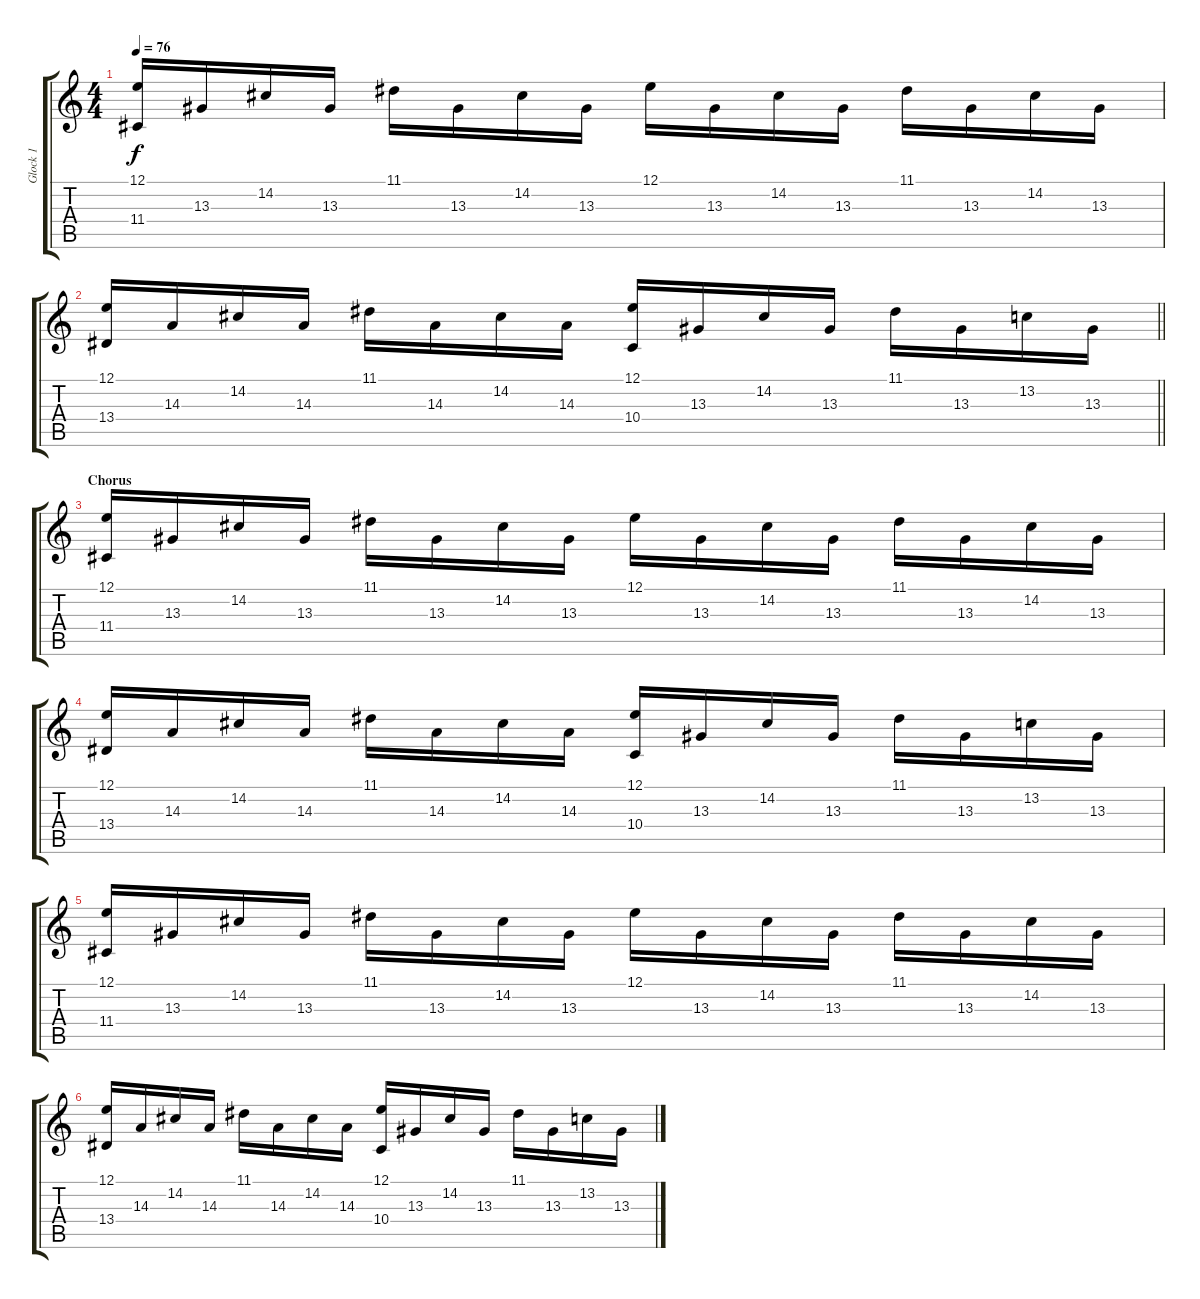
\track ("Glock 1" "Glock 1") {instrument vibraphone}
\staff {score tabs}
\tuning (E4 B3 G3 D3 A2 E2) {hide}
\ts (4 4)
\tempo 76
\clef g2
\ks c
(12.1 11.4).16{dy f} 13.3.16 14.2.16 13.3.16 11.1.16 13.3.16 14.2.16 13.3.16 12.1.16 13.3.16 14.2.16 13.3.16 11.1.16 13.3.16 14.2.16 13.3.16 |
\barLineRight lightlight
(12.1 13.4).16 14.3.16 14.2.16 14.3.16 11.1.16 14.3.16 14.2.16 14.3.16 (12.1 10.4).16 13.3.16 14.2.16 13.3.16 11.1.16 13.3.16 13.2.16 13.3.16 |
\section ("" "Chorus")
(12.1 11.4).16 13.3.16 14.2.16 13.3.16 11.1.16 13.3.16 14.2.16 13.3.16 12.1.16 13.3.16 14.2.16 13.3.16 11.1.16 13.3.16 14.2.16 13.3.16 |
(12.1 13.4).16 14.3.16 14.2.16 14.3.16 11.1.16 14.3.16 14.2.16 14.3.16 (12.1 10.4).16 13.3.16 14.2.16 13.3.16 11.1.16 13.3.16 13.2.16 13.3.16 |
(12.1 11.4).16 13.3.16 14.2.16 13.3.16 11.1.16 13.3.16 14.2.16 13.3.16 12.1.16 13.3.16 14.2.16 13.3.16 11.1.16 13.3.16 14.2.16 13.3.16 |
(12.1 13.4).16 14.3.16 14.2.16 14.3.16 11.1.16 14.3.16 14.2.16 14.3.16 (12.1 10.4).16 13.3.16 14.2.16 13.3.16 11.1.16 13.3.16 13.2.16 13.3.16
